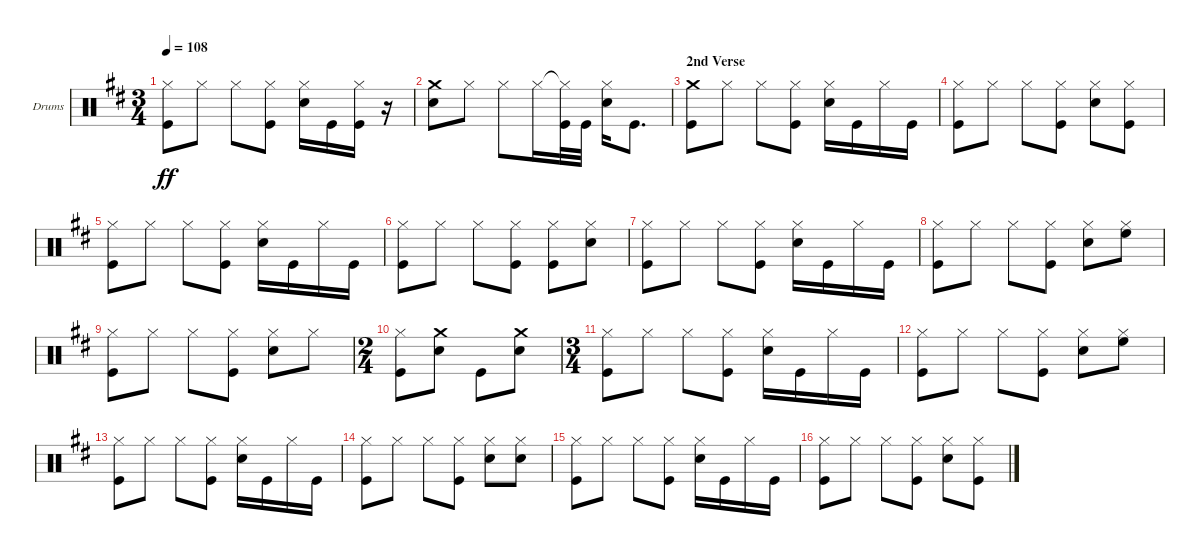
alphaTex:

\bracketExtendMode groupsimilarinstruments
\firstSystemTrackNameOrientation horizontal
\otherSystemsTrackNameOrientation horizontal
\track ("Drumkit" "Drums") {instrument percussion}
\staff {score}
\articulation defaults
\ts (3 4)
\tempo 108
\clef neutral
\scale
1.05044
\ks d
("Hi-Hat (closed)" "Kick (hit)").8{dy ff} "Hi-Hat (closed)".8 "Hi-Hat (closed)".8 ("Hi-Hat (closed)" "Kick (hit)").8 ("Hi-Hat (closed)" "Snare (hit) 2").16 "Kick (hit)".16 ("Hi-Hat (closed)" "Kick (hit)").16 r.16 |
\scale
0.949559 ("Crash medium (hit)" "Snare (hit) 2").8 "Hi-Hat (closed)".8 "Hi-Hat (closed)".8 "Hi-Hat (closed)".16 ("Hi-Hat (closed)"{t} "Kick (hit)").32 "Kick (hit)".32 ("Hi-Hat (closed)" "Snare (hit) 2").16 "Kick (hit)".8{d} |
\section ("" "2nd Verse")
\scale
1.05044 ("Crash medium (hit)" "Kick (hit)").8 "Hi-Hat (closed)".8 "Hi-Hat (closed)".8 ("Hi-Hat (closed)" "Kick (hit)").8 ("Hi-Hat (closed)" "Snare (hit) 2").16 "Kick (hit)".16 "Hi-Hat (closed)".16 "Kick (hit)".16 |
\scale
0.949559 ("Hi-Hat (closed)" "Kick (hit)").8 "Hi-Hat (closed)".8 "Hi-Hat (closed)".8 ("Hi-Hat (closed)" "Kick (hit)").8 ("Hi-Hat (closed)" "Snare (hit) 2").8 ("Hi-Hat (closed)" "Kick (hit)").8 |
\scale
1.05044 ("Hi-Hat (closed)" "Kick (hit)").8 "Hi-Hat (closed)".8 "Hi-Hat (closed)".8 ("Hi-Hat (closed)" "Kick (hit)").8 ("Hi-Hat (closed)" "Snare (hit) 2").16 "Kick (hit)".16 "Hi-Hat (closed)".16 "Kick (hit)".16 |
\scale
0.949559 ("Hi-Hat (closed)" "Kick (hit)").8 "Hi-Hat (closed)".8 "Hi-Hat (closed)".8 ("Hi-Hat (closed)" "Kick (hit)").8 ("Hi-Hat (closed)" "Kick (hit)").8 ("Hi-Hat (closed)" "Snare (hit) 2").8 |
\scale
1.05044 ("Hi-Hat (closed)" "Kick (hit)").8 "Hi-Hat (closed)".8 "Hi-Hat (closed)".8 ("Hi-Hat (closed)" "Kick (hit)").8 ("Hi-Hat (closed)" "Snare (hit) 2").16 "Kick (hit)".16 "Hi-Hat (closed)".16 "Kick (hit)".16 |
\scale
0.949559 ("Hi-Hat (closed)" "Kick (hit)").8 "Hi-Hat (closed)".8 "Hi-Hat (closed)".8 ("Hi-Hat (closed)" "Kick (hit)").8 ("Hi-Hat (closed)" "Snare (hit) 2").8 ("Hi-Hat (closed)" "High Floor Tom (hit)").8 |
\scale
1.05044 ("Hi-Hat (closed)" "Kick (hit)").8 "Hi-Hat (closed)".8 "Hi-Hat (closed)".8 ("Hi-Hat (closed)" "Kick (hit)").8 ("Hi-Hat (closed)" "Snare (hit) 2").8 "Hi-Hat (closed)".8 |
\ts (2 4)
\beaming (8 2 2 2)
\scale
0.949559 ("Hi-Hat (closed)" "Kick (hit)").8 ("Crash medium (hit)" "Snare (hit) 2").8 "Kick (hit)".8 ("Crash medium (hit)" "Snare (hit) 2").8 |
\ts (3 4)
\beaming (8 2 2 2)
\scale
1.08071 ("Hi-Hat (closed)" "Kick (hit)").8 "Hi-Hat (closed)".8 "Hi-Hat (closed)".8 ("Hi-Hat (closed)" "Kick (hit)").8 ("Hi-Hat (closed)" "Snare (hit) 2").16 "Kick (hit)".16 "Hi-Hat (closed)".16 "Kick (hit)".16 |
\scale
0.919294 ("Hi-Hat (closed)" "Kick (hit)").8 "Hi-Hat (closed)".8 "Hi-Hat (closed)".8 ("Hi-Hat (closed)" "Kick (hit)").8 ("Hi-Hat (closed)" "Snare (hit) 2").8 ("Hi-Hat (closed)" "High Floor Tom (hit)").8 |
\scale
1.05044 ("Hi-Hat (closed)" "Kick (hit)").8 "Hi-Hat (closed)".8 "Hi-Hat (closed)".8 ("Hi-Hat (closed)" "Kick (hit)").8 ("Hi-Hat (closed)" "Snare (hit) 2").16 "Kick (hit)".16 "Hi-Hat (closed)".16 "Kick (hit)".16 |
\scale
0.949559 ("Hi-Hat (closed)" "Kick (hit)").8 "Hi-Hat (closed)".8 "Hi-Hat (closed)".8 ("Hi-Hat (closed)" "Kick (hit)").8 ("Hi-Hat (closed)" "Snare (hit) 2").8 ("Hi-Hat (closed)" "Snare (hit) 2").8 |
\scale
1.05044 ("Hi-Hat (closed)" "Kick (hit)").8 "Hi-Hat (closed)".8 "Hi-Hat (closed)".8 ("Hi-Hat (closed)" "Kick (hit)").8 ("Hi-Hat (closed)" "Snare (hit) 2").16 "Kick (hit)".16 "Hi-Hat (closed)".16 "Kick (hit)".16 |
\scale
0.949559 ("Hi-Hat (closed)" "Kick (hit)").8 "Hi-Hat (closed)".8 "Hi-Hat (closed)".8 ("Hi-Hat (closed)" "Kick (hit)").8 ("Hi-Hat (closed)" "Snare (hit) 2").8 ("Hi-Hat (closed)" "Kick (hit)").8
